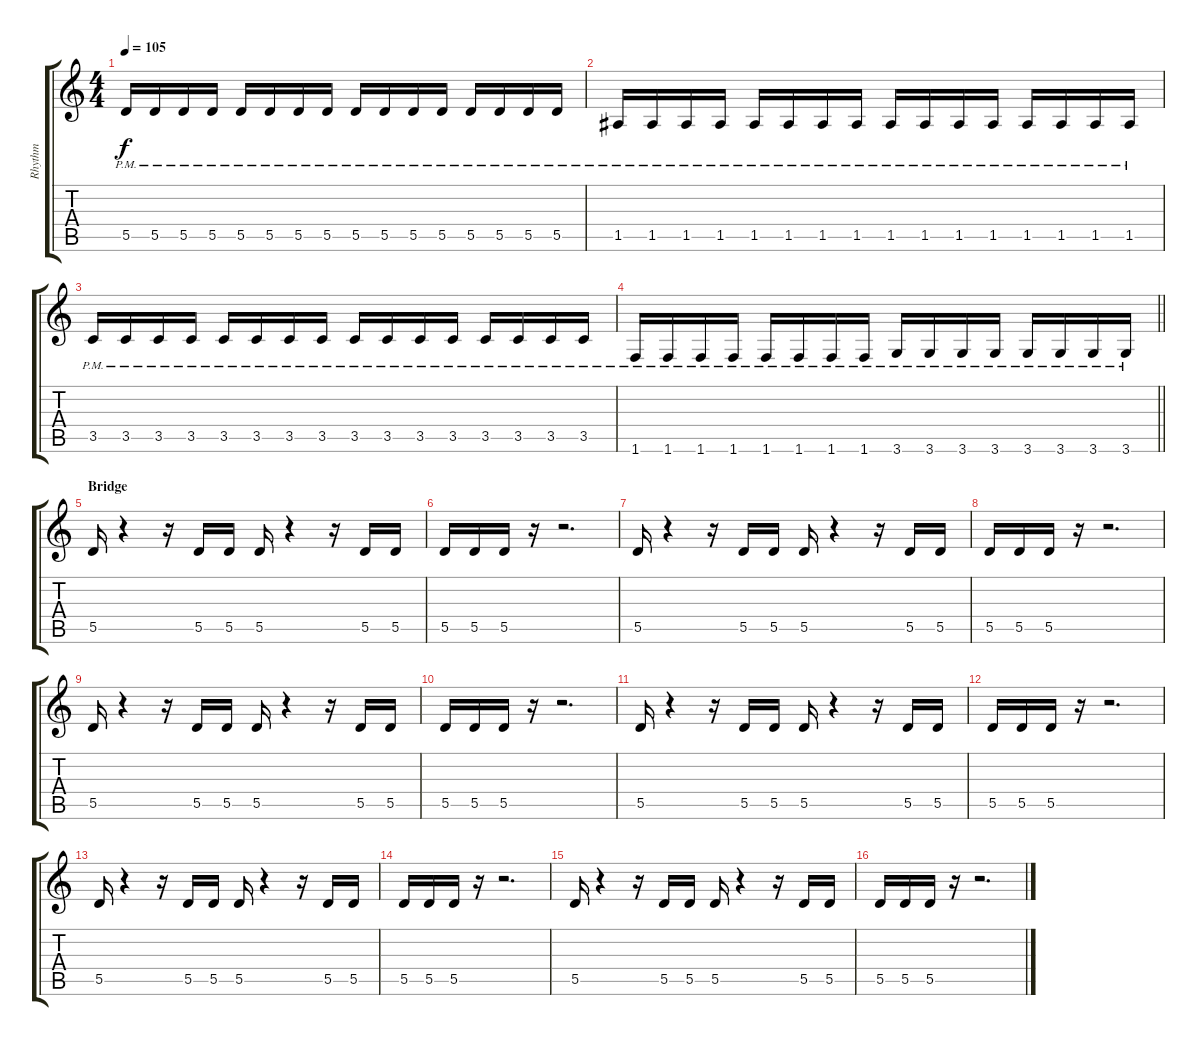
\track ("Rhythm" "Rhythm") {instrument distortionguitar}
\staff {score tabs}
\tuning (E4 B3 G3 D3 A2 E2) {hide}
\ts (4 4)
\tempo 105
\clef g2
\ks c
5.5{pm}.16{dy f} 5.5{pm}.16 5.5{pm}.16 5.5{pm}.16 5.5{pm}.16 5.5{pm}.16 5.5{pm}.16 5.5{pm}.16 5.5{pm}.16 5.5{pm}.16 5.5{pm}.16 5.5{pm}.16 5.5{pm}.16 5.5{pm}.16 5.5{pm}.16 5.5{pm}.16 |
1.5{pm}.16 1.5{pm}.16 1.5{pm}.16 1.5{pm}.16 1.5{pm}.16 1.5{pm}.16 1.5{pm}.16 1.5{pm}.16 1.5{pm}.16 1.5{pm}.16 1.5{pm}.16 1.5{pm}.16 1.5{pm}.16 1.5{pm}.16 1.5{pm}.16 1.5{pm}.16 |
3.5{pm}.16 3.5{pm}.16 3.5{pm}.16 3.5{pm}.16 3.5{pm}.16 3.5{pm}.16 3.5{pm}.16 3.5{pm}.16 3.5{pm}.16 3.5{pm}.16 3.5{pm}.16 3.5{pm}.16 3.5{pm}.16 3.5{pm}.16 3.5{pm}.16 3.5{pm}.16 |
\barLineRight lightlight
1.6{pm}.16 1.6{pm}.16 1.6{pm}.16 1.6{pm}.16 1.6{pm}.16 1.6{pm}.16 1.6{pm}.16 1.6{pm}.16 3.6{pm}.16 3.6{pm}.16 3.6{pm}.16 3.6{pm}.16 3.6{pm}.16 3.6{pm}.16 3.6{pm}.16 3.6{pm}.16 |
\section ("" "Bridge")
5.5.16 r.4 r.16 5.5.16 5.5.16 5.5.16 r.4 r.16 5.5.16 5.5.16 |
5.5.16 5.5.16 5.5.16 r.16 r.2{d} |
5.5.16 r.4 r.16 5.5.16 5.5.16 5.5.16 r.4 r.16 5.5.16 5.5.16 |
5.5.16 5.5.16 5.5.16 r.16 r.2{d} |
5.5.16 r.4 r.16 5.5.16 5.5.16 5.5.16 r.4 r.16 5.5.16 5.5.16 |
5.5.16 5.5.16 5.5.16 r.16 r.2{d} |
5.5.16 r.4 r.16 5.5.16 5.5.16 5.5.16 r.4 r.16 5.5.16 5.5.16 |
5.5.16 5.5.16 5.5.16 r.16 r.2{d} |
5.5.16 r.4 r.16 5.5.16 5.5.16 5.5.16 r.4 r.16 5.5.16 5.5.16 |
5.5.16 5.5.16 5.5.16 r.16 r.2{d} |
5.5.16 r.4 r.16 5.5.16 5.5.16 5.5.16 r.4 r.16 5.5.16 5.5.16 |
5.5.16 5.5.16 5.5.16 r.16 r.2{d}
